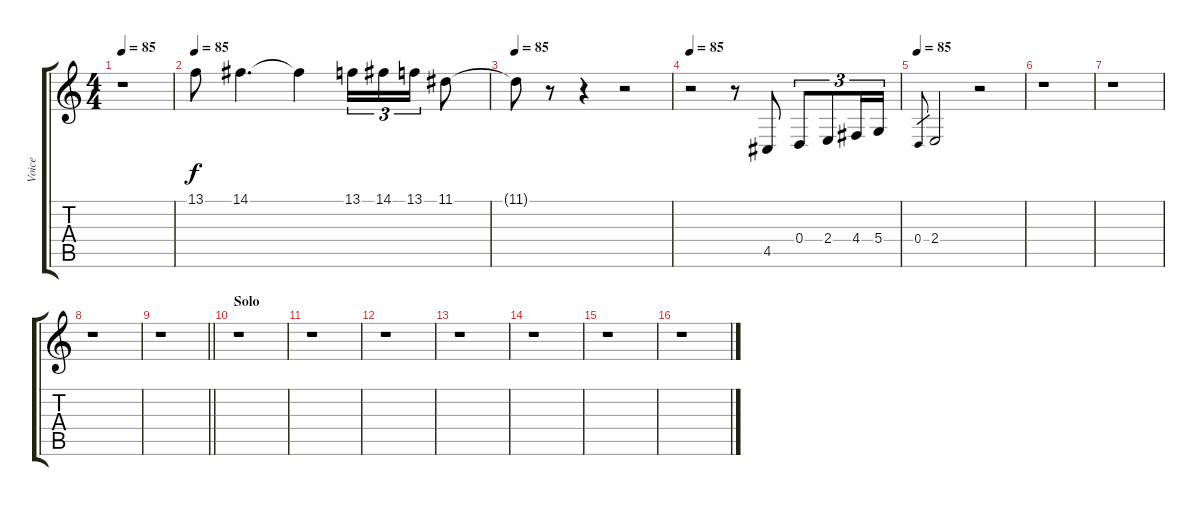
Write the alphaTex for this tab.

\track ("Voice" "Voice") {instrument lead2sawtooth}
\staff {score tabs}
\tuning (E4 B3 G3 D3 A2 E2) {hide}
\ts (4 4)
\tempo 85
\clef g2
\ks c
r.1{dy f} |
\tempo 85
13.1.8 14.1.4{d} 14.1{t}.4 13.1.16{tu (3 2)} 14.1.16{tu (3 2)} 13.1.16{tu (3 2)} 11.1.8 |
\tempo 85
11.1{t}.8 r.8 r.4 r.2 |
\tempo 85
r.2 r.8 4.5.8 0.4.8{tu (3 2)} 2.4.8{tu (3 2)} 4.4.16{tu (3 2)} 5.4.16{tu (3 2)} |
\tempo 92
\tempo 85
0.4.8{gr} 2.4.2 r.2 |
r.1 |
r.1 |
r.1 |
\barLineRight lightlight
r.1 |
\section ("" "Solo")
r.1 |
r.1 |
r.1 |
r.1 |
r.1 |
r.1 |
r.1
